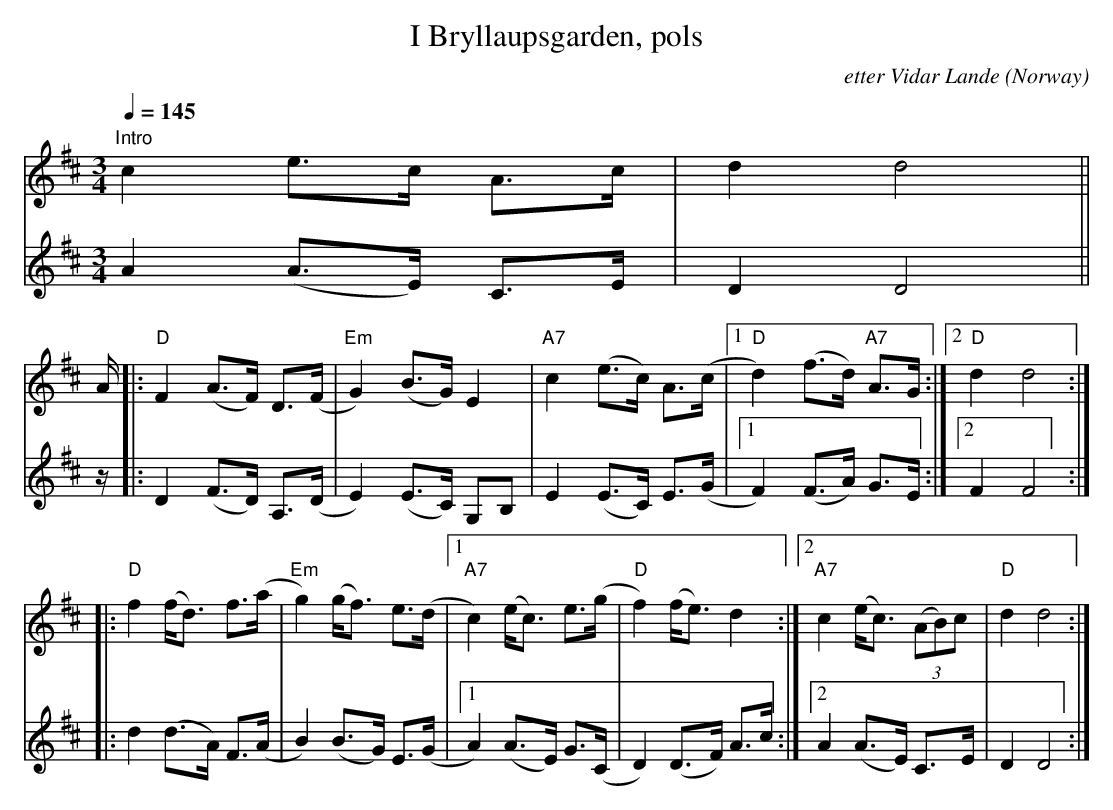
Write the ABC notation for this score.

X:1
T:I Bryllaupsgarden, pols
C:etter Vidar Lande
L:1/8
M:3/4
O:Norway
Q:1/4=145
K:D
[V:1]"Intro"c2 e>c A>c | d2 d4 ||
[V:2]A2 (A>E) C>E | D2 D4 ||
[V:1] A/ |: "D"F2 (A>F) D>(F | "Em"G2) (B>G) E2 | "A7"c2 (e>c) A>(c  |1 "D"d2) (f>d) "A7"A>G :|2 "D"d2 d4 :|
[V:2] z/ |: D2 (F>D) A,>(D | E2) (E>C) G,B, | E2 (E>C) E>(G |1 F2) (F>A) G>E :|2 F2 F4 :|
[V:1] |:"D"f2 (f<d) f>(a | "Em"g2) (g<f) e>(d |1 "A7"c2) (e<c) e>(g | "D"f2) (f<e) d2 :|2 "A7"c2 (e<c) ((3AB)c | "D"d2 d4 :|
[V:2] |: d2 (d>A) F>(A | B2) (B>G) E>(G |1 A2) (A>E) G>(C | D2) (D>F) A>c :|2 A2 (A>E) C>E | D2 D4 :|
